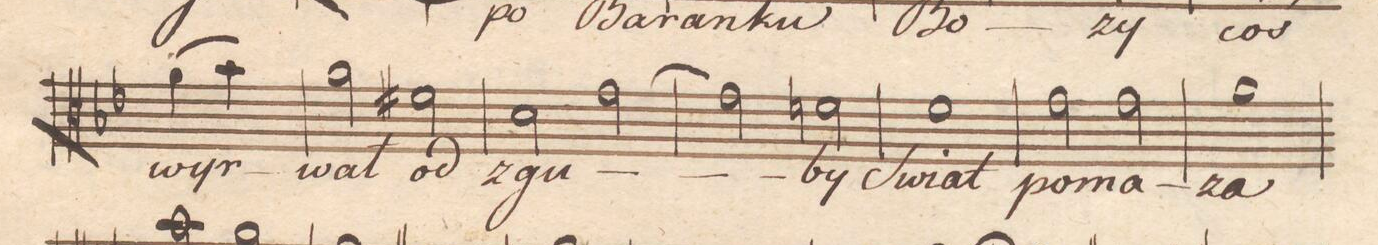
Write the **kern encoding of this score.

**kern	**text	**dynam
*I"Alto.	*	*
*clefC3	*	*
*k[b-e-]	*	*
*met(c|)	*	*
*M2/2	*	*
(4a\	wyr-	.
4b-\)	.	.
=6	=6	=6
2a\	-wał	.
2f#X\	od	.
=7	=7	=7
2d\	zgu-	.
[2g\	.	.
=8	=8	=8
2g\]	.	.
2fn\	-by	.
=9	=9	=9
1f	Swiat	.
=10	=10	=10
2g\	po-	.
2g\	-ma-	.
=11	=11	=11
1a	-za-	.
=12	=12	=12
*-	*-	*-
